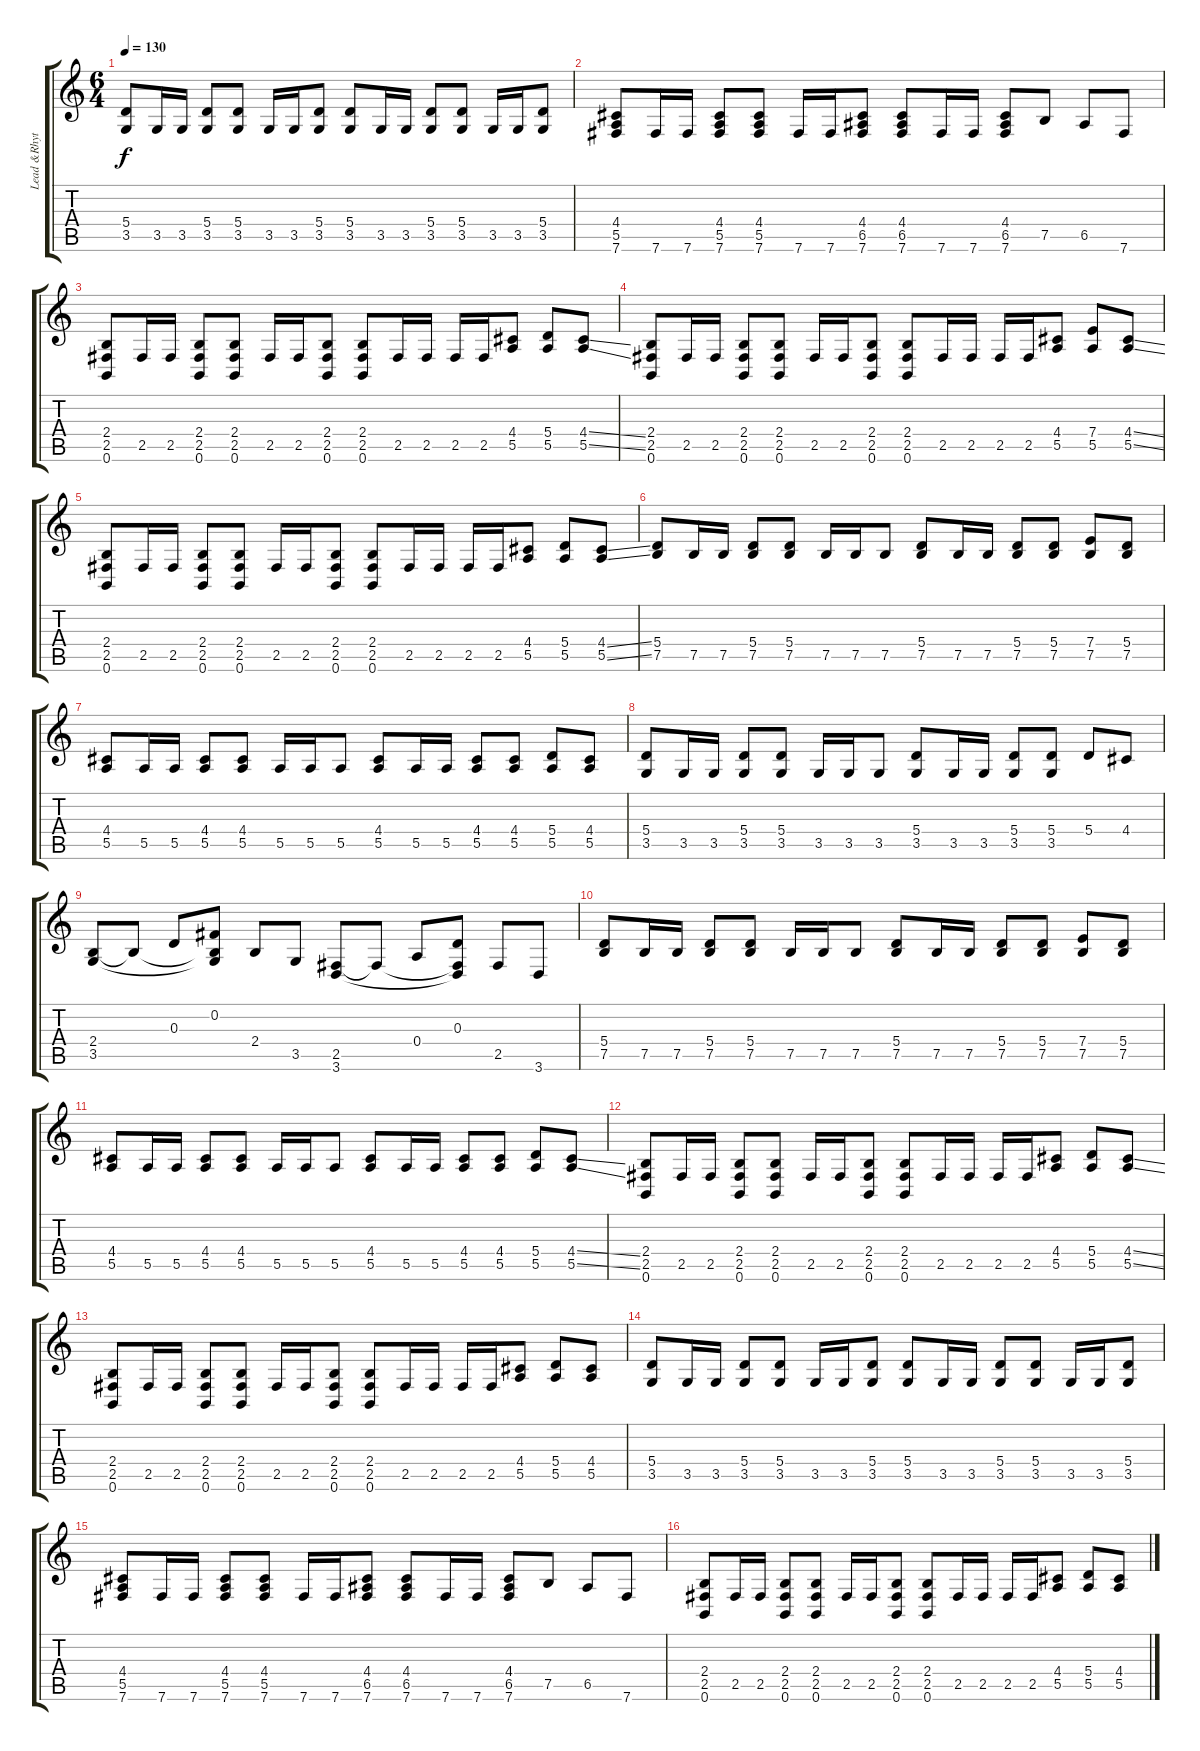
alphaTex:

\track ("Lead &Rhythm Guitar" "Lead &Rhyt") {instrument distortionguitar}
\staff {score tabs}
\tuning (B3 Gb3 D3 A2 E2 B1) {hide}
\ts (6 4)
\tempo 130
\clef g2
\ks c
(5.4 3.5).8{dy f} 3.5.16 3.5.16 (5.4 3.5).8 (5.4 3.5).8 3.5.16 3.5.16 (5.4 3.5).8 (5.4 3.5).8 3.5.16 3.5.16 (5.4 3.5).8 (5.4 3.5).8 3.5.16 3.5.16 (5.4 3.5).8 |
(4.4 5.5 7.6).8 7.6.16 7.6.16 (4.4 5.5 7.6).8 (4.4 5.5 7.6).8 7.6.16 7.6.16 (4.4 6.5 7.6).8 (4.4 6.5 7.6).8 7.6.16 7.6.16 (4.4 6.5 7.6).8 7.5.8 6.5.8 7.6.8 |
(2.4 2.5 0.6).8 2.5.16 2.5.16 (2.4 2.5 0.6).8 (2.4 2.5 0.6).8 2.5.16 2.5.16 (2.4 2.5 0.6).8 (2.4 2.5 0.6).8 2.5.16 2.5.16 2.5.16 2.5.16 (4.4 5.5).8 (5.4 5.5).8 (4.4{ss} 5.5{ss}).8 |
(2.4 2.5 0.6).8 2.5.16 2.5.16 (2.4 2.5 0.6).8 (2.4 2.5 0.6).8 2.5.16 2.5.16 (2.4 2.5 0.6).8 (2.4 2.5 0.6).8 2.5.16 2.5.16 2.5.16 2.5.16 (4.4 5.5).8 (7.4 5.5).8 (4.4{ss} 5.5{ss}).8 |
(2.4 2.5 0.6).8 2.5.16 2.5.16 (2.4 2.5 0.6).8 (2.4 2.5 0.6).8 2.5.16 2.5.16 (2.4 2.5 0.6).8 (2.4 2.5 0.6).8 2.5.16 2.5.16 2.5.16 2.5.16 (4.4 5.5).8 (5.4 5.5).8 (4.4{ss} 5.5{ss}).8 |
(5.4 7.5).8 7.5.16 7.5.16 (5.4 7.5).8 (5.4 7.5).8 7.5.16 7.5.16 7.5.8 (5.4 7.5).8 7.5.16 7.5.16 (5.4 7.5).8 (5.4 7.5).8 (7.4 7.5).8 (5.4 7.5).8 |
(4.4 5.5).8 5.5.16 5.5.16 (4.4 5.5).8 (4.4 5.5).8 5.5.16 5.5.16 5.5.8 (4.4 5.5).8 5.5.16 5.5.16 (4.4 5.5).8 (4.4 5.5).8 (5.4 5.5).8 (4.4 5.5).8 |
(5.4 3.5).8 3.5.16 3.5.16 (5.4 3.5).8 (5.4 3.5).8 3.5.16 3.5.16 3.5.8 (5.4 3.5).8 3.5.16 3.5.16 (5.4 3.5).8 (5.4 3.5).8 5.4.8 4.4.8 |
(2.4 3.5).8 2.4{t}.8 0.3.8 (0.2 2.4{t} 3.5{t}).8 2.4.8 3.5.8 (2.5 3.6).8 2.5{t}.8 0.4.8 (0.3 2.5{t} 3.6{t}).8 2.5.8 3.6.8 |
(5.4 7.5).8 7.5.16 7.5.16 (5.4 7.5).8 (5.4 7.5).8 7.5.16 7.5.16 7.5.8 (5.4 7.5).8 7.5.16 7.5.16 (5.4 7.5).8 (5.4 7.5).8 (7.4 7.5).8 (5.4 7.5).8 |
(4.4 5.5).8 5.5.16 5.5.16 (4.4 5.5).8 (4.4 5.5).8 5.5.16 5.5.16 5.5.8 (4.4 5.5).8 5.5.16 5.5.16 (4.4 5.5).8 (4.4 5.5).8 (5.4 5.5).8 (4.4{ss} 5.5{ss}).8 |
(2.4 2.5 0.6).8 2.5.16 2.5.16 (2.4 2.5 0.6).8 (2.4 2.5 0.6).8 2.5.16 2.5.16 (2.4 2.5 0.6).8 (2.4 2.5 0.6).8 2.5.16 2.5.16 2.5.16 2.5.16 (4.4 5.5).8 (5.4 5.5).8 (4.4{ss} 5.5{ss}).8 |
(2.4 2.5 0.6).8 2.5.16 2.5.16 (2.4 2.5 0.6).8 (2.4 2.5 0.6).8 2.5.16 2.5.16 (2.4 2.5 0.6).8 (2.4 2.5 0.6).8 2.5.16 2.5.16 2.5.16 2.5.16 (4.4 5.5).8 (5.4 5.5).8 (4.4 5.5).8 |
(5.4 3.5).8 3.5.16 3.5.16 (5.4 3.5).8 (5.4 3.5).8 3.5.16 3.5.16 (5.4 3.5).8 (5.4 3.5).8 3.5.16 3.5.16 (5.4 3.5).8 (5.4 3.5).8 3.5.16 3.5.16 (5.4 3.5).8 |
(4.4 5.5 7.6).8 7.6.16 7.6.16 (4.4 5.5 7.6).8 (4.4 5.5 7.6).8 7.6.16 7.6.16 (4.4 6.5 7.6).8 (4.4 6.5 7.6).8 7.6.16 7.6.16 (4.4 6.5 7.6).8 7.5.8 6.5.8 7.6.8 |
(2.4 2.5 0.6).8 2.5.16 2.5.16 (2.4 2.5 0.6).8 (2.4 2.5 0.6).8 2.5.16 2.5.16 (2.4 2.5 0.6).8 (2.4 2.5 0.6).8 2.5.16 2.5.16 2.5.16 2.5.16 (4.4 5.5).8 (5.4 5.5).8 (4.4{ss} 5.5{ss}).8
